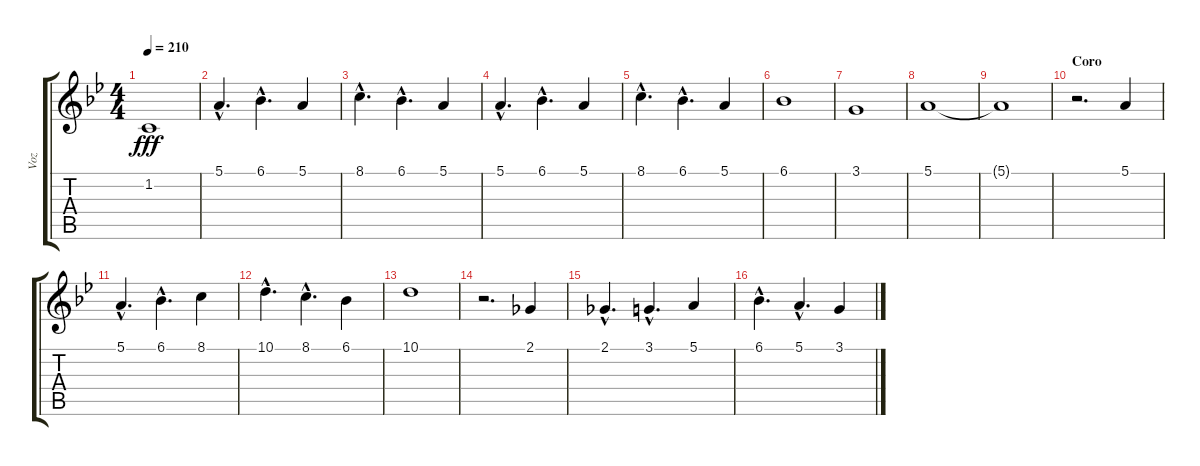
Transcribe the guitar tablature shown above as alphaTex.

\track ("Voz" "Voz") {instrument baritonesax}
\staff {score tabs}
\tuning (E4 B3 G3 D3 A2 E2) {hide}
\ts (4 4)
\tempo 210
\clef g2
\ks gminor
1.2{t}.1{dy fff} |
5.1{hac}.4{d} 6.1{hac}.4{d} 5.1.4 |
8.1{hac}.4{d} 6.1{hac}.4{d} 5.1.4 |
5.1{hac}.4{d} 6.1{hac}.4{d} 5.1.4 |
8.1{hac}.4{d} 6.1{hac}.4{d} 5.1.4 |
6.1.1 |
3.1.1 |
5.1.1 |
5.1{t}.1 |
\section ("" "Coro")
r.2{d} 5.1.4 |
5.1{hac}.4{d} 6.1{hac}.4{d} 8.1.4 |
10.1{hac}.4{d} 8.1{hac}.4{d} 6.1.4 |
10.1.1 |
r.2{d} 2.1.4 |
2.1{hac}.4{d} 3.1{hac}.4{d} 5.1.4 |
6.1{hac}.4{d} 5.1{hac}.4{d} 3.1.4
